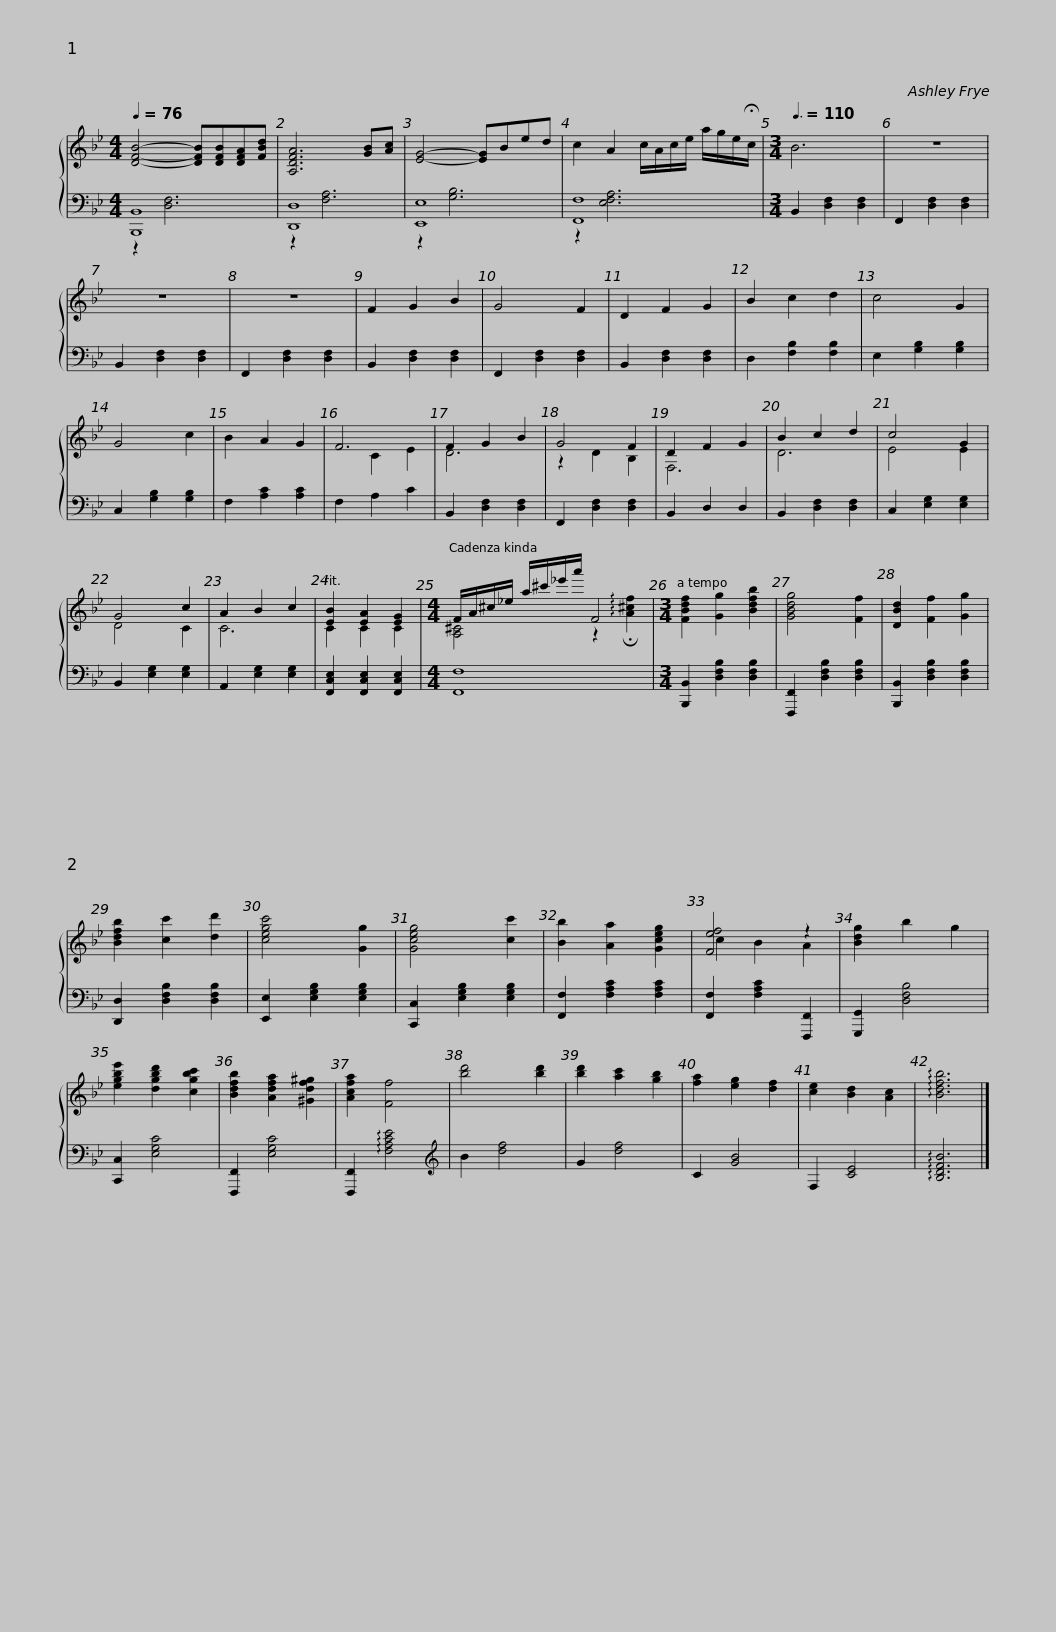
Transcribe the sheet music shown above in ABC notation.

X:1
%%score { ( 1 4 ) | ( 2 3 ) }
L:1/8
Q:1/4=76
M:4/4
I:linebreak $
K:Bb
V:1 treble
V:4 treble
V:2 bass
V:3 bass
V:1
 [DFB]4- [DFB][DFB][DFA][FBd] | [A,DFA]6 [GB][Ac] | [EG]4- [EG]Bed | c2 A2 c/A/c/e/ a/g/e/!fermata!c/ |[M:3/4][Q:3/8=110] B6 | %5
 z6 | z6 | z6 | F2 G2 B2 |$ G4 F2 | %10
 D2 F2 G2 | B2 c2 d2 | c4 G2 | G4 c2 | B2 A2 G2 | %15
 F6 | F2 G2 B2 | G4 F2 | D2 F2 G2 | B2 c2 d2 |$ %20
 c4 G2 | G4 c2 | A2 B2 c2 | [EB]2 [EA]2 [EG]2 |[M:4/4] F/A/^c/_e/ a/^c'/_e'/a'/ F4 | %25
[M:3/4] [FBdf]2 [Gg]2 [Bdfb]2 | [GBdg]4 [Ff]2 |$ [DBd]2 [Ff]2 [Gg]2 | [Bdfb]2 [cc']2 [dd']2 | [cegc']4 [Gg]2 | %30
 [Gceg]4 [cc']2 | [Bb]2 [Aa]2 [Gceg]2 | [Fef]4 z2 | [Bdg]2 b2 g2 |$ [egbe']2 [dgbd']2 [cgbc']2 | %35
 [Bdfb]2 [Adfa]2 [^Gdf^g]2 | [Acfa]2 [Ff]4 | [bd']4 [bd']2 | [bd']2 [ac']2 [gb]2 | [fa]2 [eg]2 [df]2 | %40
 [ce]2 [Bd]2 [Ac]2 | !arpeggio![Bdfb]6 |] %42
V:2
 [B,,,B,,]8 | [D,,D,]8 | [E,,E,]8 | [F,,F,]8 |[M:3/4] B,,2 [D,F,]2 [D,F,]2 | %5
 F,,2 [D,F,]2 [D,F,]2 | B,,2 [D,F,]2 [D,F,]2 | F,,2 [D,F,]2 [D,F,]2 | B,,2 [D,F,]2 [D,F,]2 |$ F,,2 [D,F,]2 [D,F,]2 | %10
 B,,2 [D,F,]2 [D,F,]2 | D,2 [F,B,]2 [F,B,]2 | E,2 [G,B,]2 [G,B,]2 | C,2 [G,B,]2 [G,B,]2 | F,2 [A,C]2 [A,C]2 | %15
 F,2 A,2 C2 | B,,2 [D,F,]2 [D,F,]2 | F,,2 [D,F,]2 [D,F,]2 | B,,2 D,2 D,2 | B,,2 [D,F,]2 [D,F,]2 |$ %20
 C,2 [E,G,]2 [E,G,]2 | B,,2 [E,G,]2 [E,G,]2 | A,,2 [E,G,]2 [E,G,]2 | [F,,C,E,]2 [F,,C,E,]2 [F,,C,E,]2 |[M:4/4] [F,,F,]8 | %25
[M:3/4] [B,,,B,,]2 [D,F,B,]2 [D,F,B,]2 | [F,,,F,,]2 [D,F,B,]2 [D,F,B,]2 |$ [B,,,B,,]2 [D,F,B,]2 [D,F,B,]2 | [D,,D,]2 [D,F,B,]2 [D,F,B,]2 | [E,,E,]2 [E,G,B,]2 [E,G,B,]2 | %30
 [C,,C,]2 [E,G,B,]2 [E,G,B,]2 | [F,,F,]2 [F,A,C]2 [F,A,C]2 | [F,,F,]2 [F,A,C]2 [F,,,F,,]2 | [G,,,G,,]2 [D,F,B,]4 |$ [C,,C,]2 [E,G,C]4 | %35
 [F,,,F,,]2 [E,G,C]4 | [F,,,F,,]2 !arpeggio![F,A,CE]4 |[K:treble] B2 [df]4 | G2 [df]4 | C2 [GB]4 | %40
 F,2 [CE]4 | !arpeggio![B,DFB]6 |] %42
V:3
 z2 [D,F,]6 | z2 [F,A,]6 | z2 [G,B,]6 | z2 [E,F,A,]6 |[M:3/4] x6 | %5
 x6 | x6 | x6 | x6 |$ x6 | %10
 x6 | x6 | x6 | x6 | x6 | %15
 x6 | x6 | x6 | x6 | x6 |$ %20
 x6 | x6 | x6 | x6 |[M:4/4] x8 | %25
[M:3/4] x6 | x6 |$ x6 | x6 | x6 | %30
 x6 | x6 | x6 | x6 |$ x6 | %35
 x6 | x6 |[K:treble] x6 | x6 | x6 | %40
 x6 | x6 |] %42
V:4
 x8 | x8 | x8 | x8 |[M:3/4] x6 | %5
 x6 | x6 | x6 | x6 |$ x6 | %10
 x6 | x6 | x6 | x6 | x6 | %15
 x2 C2 E2 | D6 | z2 D2 B,2 | F,6 | D6 |$ %20
 E4 E2 | D4 C2 | C6 | C2 C2 C2 |[M:4/4] [A,^C]4 z2 !arpeggio!!fermata![A^cf]2 | %25
[M:3/4] x6 | x6 |$ x6 | x6 | x6 | %30
 x6 | x6 | c2 B2 A2 | x6 |$ x6 | %35
 x6 | x6 | x6 | x6 | x6 | %40
 x6 | x6 |] %42
